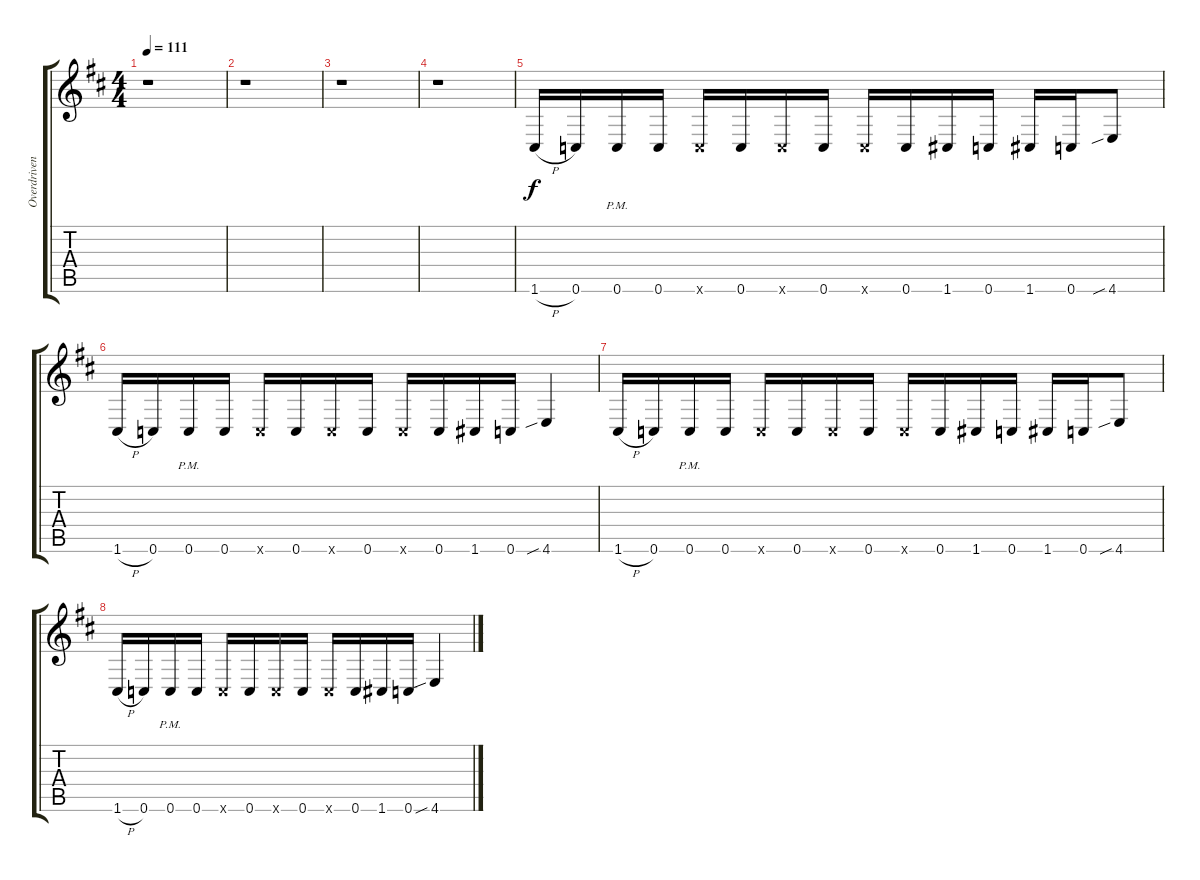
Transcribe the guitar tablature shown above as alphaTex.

\track ("Overdriven" "Overdriven") {instrument overdrivenguitar}
\staff {score tabs}
\tuning (D4 A3 F3 C3 G2 C2) {hide}
\ts (4 4)
\tempo 111
\clef g2
\ks d
r.1{dy f instrument overdrivenguitar} |
r.1 |
r.1 |
r.1 |
1.6{h}.16 0.6.16 0.6{pm}.16 0.6.16 0.6{x}.16 0.6.16 0.6{x}.16 0.6.16 0.6{x}.16 0.6.16 1.6.16 0.6.16 1.6.16 0.6.16 4.6{sib}.8 |
1.6{h}.16 0.6.16 0.6{pm}.16 0.6.16 0.6{x}.16 0.6.16 0.6{x}.16 0.6.16 0.6{x}.16 0.6.16 1.6.16 0.6.16 4.6{sib}.4 |
1.6{h}.16 0.6.16 0.6{pm}.16 0.6.16 0.6{x}.16 0.6.16 0.6{x}.16 0.6.16 0.6{x}.16 0.6.16 1.6.16 0.6.16 1.6.16 0.6.16 4.6{sib}.8 |
1.6{h}.16 0.6.16 0.6{pm}.16 0.6.16 0.6{x}.16 0.6.16 0.6{x}.16 0.6.16 0.6{x}.16 0.6.16 1.6.16 0.6.16 4.6{sib}.4
